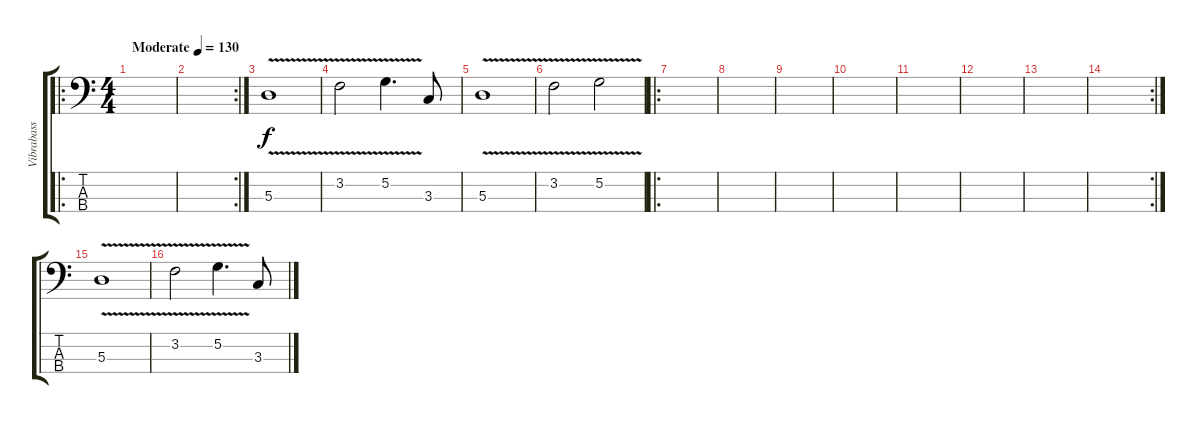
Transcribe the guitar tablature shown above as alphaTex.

\track ("Vibrabass" "Vibrabass") {instrument contrabass}
\staff {score tabs}
\tuning (G2 D2 A1 D1) {hide}
\ro
\ts (4 4)
\tempo (130 "Moderate")
\clef f4
\ks c
|
\rc 2
|
5.3{v}.1 |
3.2{v}.2 5.2{v}.4{d} 3.3.8 |
5.3{v}.1 |
3.2{v}.2 5.2{v}.2 |
\ro
|
|
|
|
|
|
|
\rc 2
|
5.3{v}.1 |
3.2{v}.2 5.2{v}.4{d} 3.3.8
